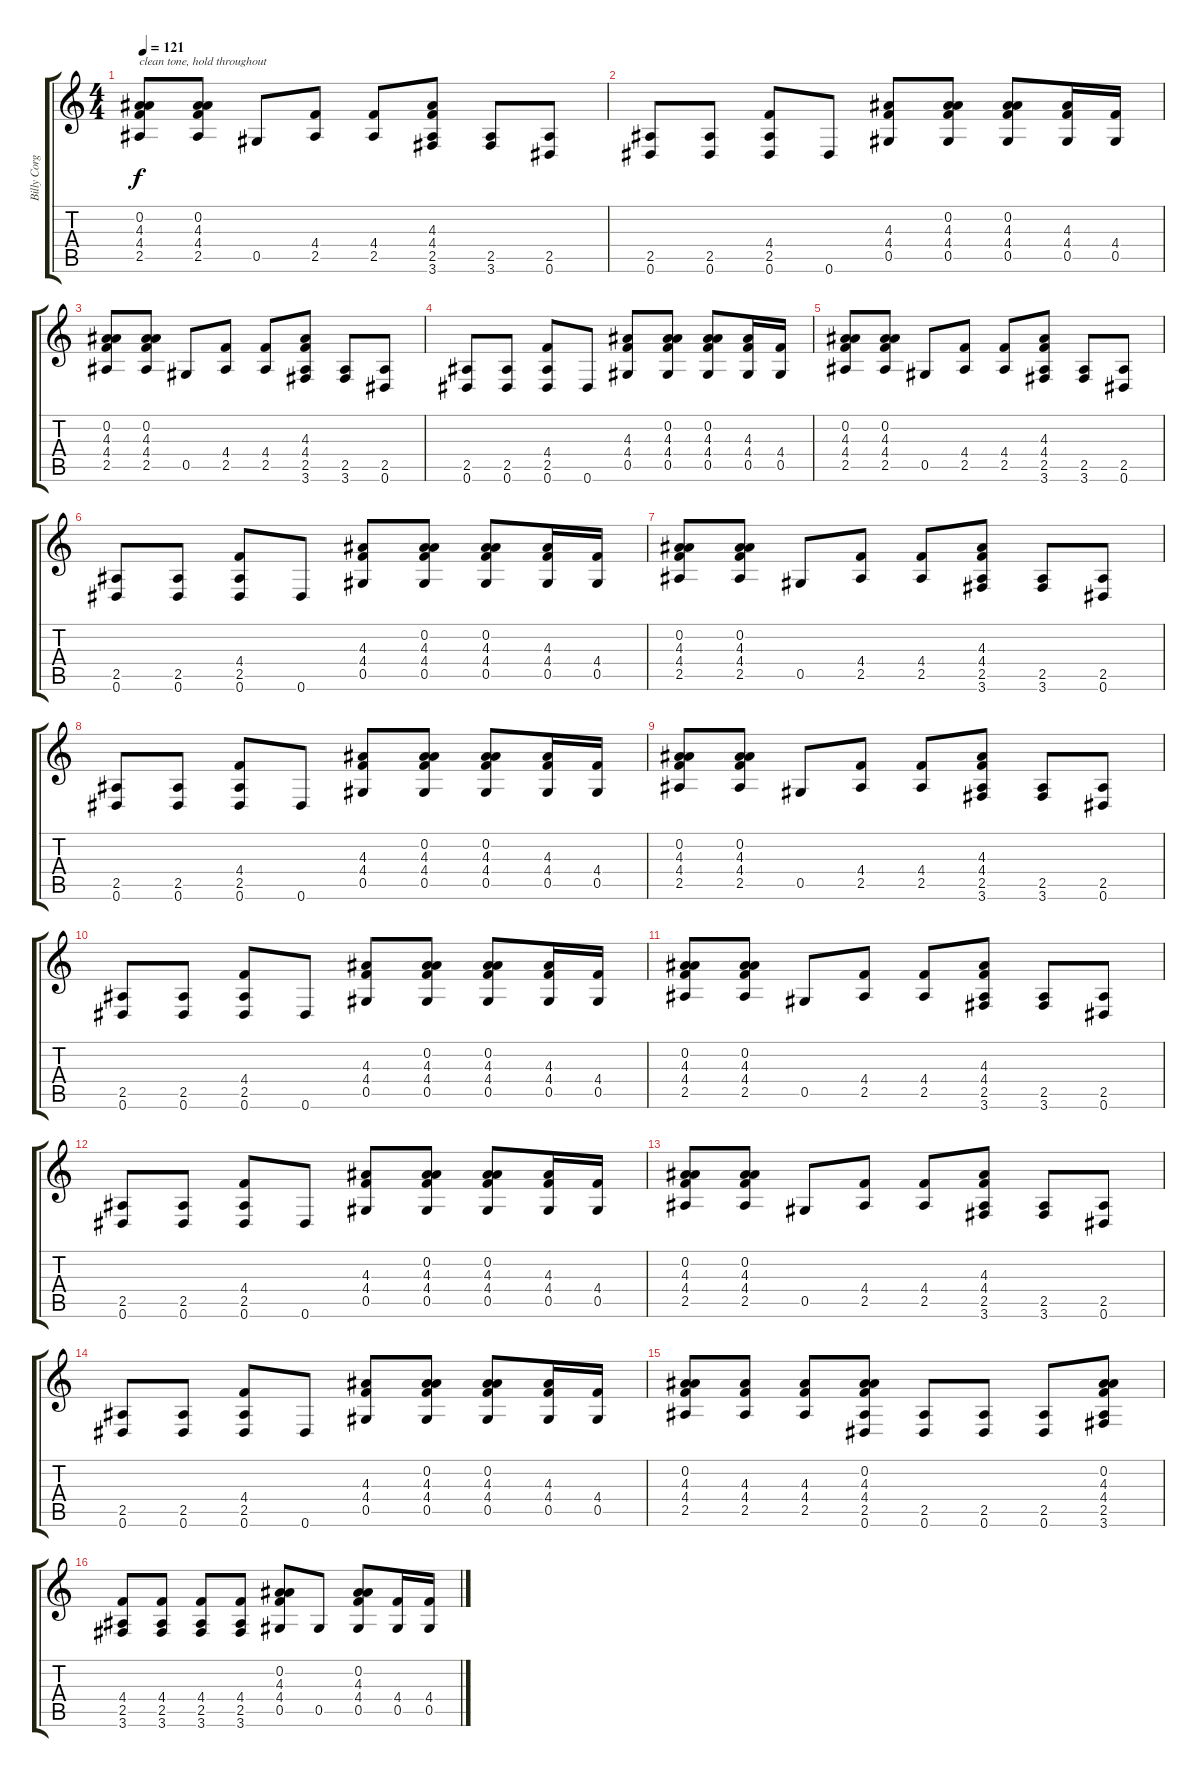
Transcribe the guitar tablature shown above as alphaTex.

\track ("Billy Corgan (Ovd Guitar)" "Billy Corg") {instrument overdrivenguitar}
\staff {score tabs}
\tuning (Eb4 Bb3 Gb3 Db3 Ab2 Eb2) {hide}
\ts (4 4)
\tempo 121
\clef g2
\ks c
(0.2 4.3 4.4 2.5).8{txt "clean tone, hold throughout" dy f instrument overdrivenguitar} (0.2 4.3 4.4 2.5).8 0.5.8 (4.4 2.5).8 (4.4 2.5).8 (4.3 4.4 2.5 3.6).8 (2.5 3.6).8 (2.5 0.6).8 |
(2.5 0.6).8 (2.5 0.6).8 (4.4 2.5 0.6).8 0.6.8 (4.3 4.4 0.5).8 (0.2 4.3 4.4 0.5).8 (0.2 4.3 4.4 0.5).8 (4.3 4.4 0.5).16 (4.4 0.5).16 |
(0.2 4.3 4.4 2.5).8 (0.2 4.3 4.4 2.5).8 0.5.8 (4.4 2.5).8 (4.4 2.5).8 (4.3 4.4 2.5 3.6).8 (2.5 3.6).8 (2.5 0.6).8 |
(2.5 0.6).8 (2.5 0.6).8 (4.4 2.5 0.6).8 0.6.8 (4.3 4.4 0.5).8 (0.2 4.3 4.4 0.5).8 (0.2 4.3 4.4 0.5).8 (4.3 4.4 0.5).16 (4.4 0.5).16 |
(0.2 4.3 4.4 2.5).8 (0.2 4.3 4.4 2.5).8 0.5.8 (4.4 2.5).8 (4.4 2.5).8 (4.3 4.4 2.5 3.6).8 (2.5 3.6).8 (2.5 0.6).8 |
(2.5 0.6).8 (2.5 0.6).8 (4.4 2.5 0.6).8 0.6.8 (4.3 4.4 0.5).8 (0.2 4.3 4.4 0.5).8 (0.2 4.3 4.4 0.5).8 (4.3 4.4 0.5).16 (4.4 0.5).16 |
(0.2 4.3 4.4 2.5).8 (0.2 4.3 4.4 2.5).8 0.5.8 (4.4 2.5).8 (4.4 2.5).8 (4.3 4.4 2.5 3.6).8 (2.5 3.6).8 (2.5 0.6).8 |
(2.5 0.6).8 (2.5 0.6).8 (4.4 2.5 0.6).8 0.6.8 (4.3 4.4 0.5).8 (0.2 4.3 4.4 0.5).8 (0.2 4.3 4.4 0.5).8 (4.3 4.4 0.5).16 (4.4 0.5).16 |
(0.2 4.3 4.4 2.5).8 (0.2 4.3 4.4 2.5).8 0.5.8 (4.4 2.5).8 (4.4 2.5).8 (4.3 4.4 2.5 3.6).8 (2.5 3.6).8 (2.5 0.6).8 |
(2.5 0.6).8 (2.5 0.6).8 (4.4 2.5 0.6).8 0.6.8 (4.3 4.4 0.5).8 (0.2 4.3 4.4 0.5).8 (0.2 4.3 4.4 0.5).8 (4.3 4.4 0.5).16 (4.4 0.5).16 |
(0.2 4.3 4.4 2.5).8 (0.2 4.3 4.4 2.5).8 0.5.8 (4.4 2.5).8 (4.4 2.5).8 (4.3 4.4 2.5 3.6).8 (2.5 3.6).8 (2.5 0.6).8 |
(2.5 0.6).8 (2.5 0.6).8 (4.4 2.5 0.6).8 0.6.8 (4.3 4.4 0.5).8 (0.2 4.3 4.4 0.5).8 (0.2 4.3 4.4 0.5).8 (4.3 4.4 0.5).16 (4.4 0.5).16 |
(0.2 4.3 4.4 2.5).8 (0.2 4.3 4.4 2.5).8 0.5.8 (4.4 2.5).8 (4.4 2.5).8 (4.3 4.4 2.5 3.6).8 (2.5 3.6).8 (2.5 0.6).8 |
(2.5 0.6).8 (2.5 0.6).8 (4.4 2.5 0.6).8 0.6.8 (4.3 4.4 0.5).8 (0.2 4.3 4.4 0.5).8 (0.2 4.3 4.4 0.5).8 (4.3 4.4 0.5).16 (4.4 0.5).16 |
(0.2 4.3 4.4 2.5).8 (4.3 4.4 2.5).8 (4.3 4.4 2.5).8 (0.2 4.3 4.4 2.5 0.6).8 (2.5 0.6).8 (2.5 0.6).8 (2.5 0.6).8 (0.2 4.3 4.4 2.5 3.6).8 |
(4.4 2.5 3.6).8 (4.4 2.5 3.6).8 (4.4 2.5 3.6).8 (4.4 2.5 3.6).8 (0.2 4.3 4.4 0.5).8 0.5.8 (0.2 4.3 4.4 0.5).8 (4.4 0.5).16 (4.4 0.5).16
